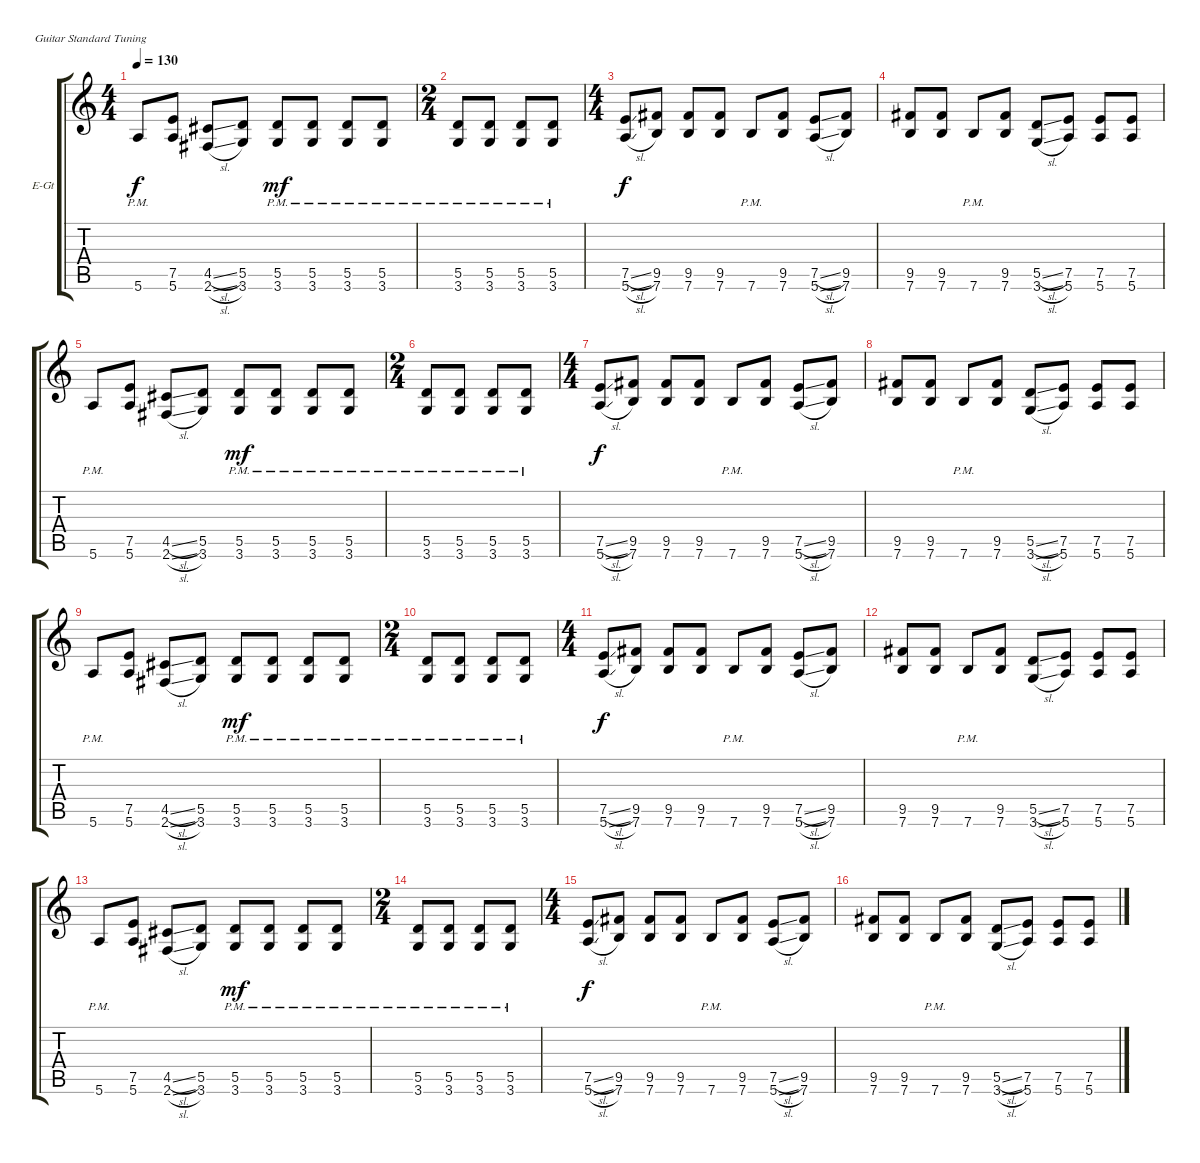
\bracketExtendMode groupsimilarinstruments
\firstSystemTrackNameOrientation horizontal
\otherSystemsTrackNameOrientation horizontal
\track ("L Rhythm" "E-Gt") {instrument distortionguitar}
\staff {score tabs}
\tuning (E4 B3 G3 D3 A2 E2)
\ts (4 4)
\tempo 130
\clef g2
\ks c
5.6{pm}.8{dy f} (7.5 5.6).8 (4.5{sl} 2.6{sl}).8 (5.5 3.6).8 (5.5{pm} 3.6{pm}).8{dy mf} (5.5{pm} 3.6{pm}).8 (5.5{pm} 3.6{pm}).8 (5.5{pm} 3.6{pm}).8 |
\ts (2 4)
\beaming (8 2 2 2 2)
(5.5{pm} 3.6{pm}).8 (5.5{pm} 3.6{pm}).8 (5.5{pm} 3.6{pm}).8 (5.5{pm} 3.6{pm}).8 |
\ts (4 4)
\beaming (8 2 2 2 2)
(7.5{sl} 5.6{sl}).8{dy f} (9.5 7.6).8 (9.5 7.6).8 (9.5 7.6).8 7.6{pm}.8 (9.5 7.6).8 (7.5{sl} 5.6{sl}).8 (9.5 7.6).8 |
(9.5 7.6).8 (9.5 7.6).8 7.6{pm}.8 (9.5 7.6).8 (5.5{sl} 3.6{sl}).8 (7.5 5.6).8 (7.5 5.6).8 (7.5 5.6).8 |
5.6{pm}.8 (7.5 5.6).8 (4.5{sl} 2.6{sl}).8 (5.5 3.6).8 (5.5{pm} 3.6{pm}).8{dy mf} (5.5{pm} 3.6{pm}).8 (5.5{pm} 3.6{pm}).8 (5.5{pm} 3.6{pm}).8 |
\ts (2 4)
\beaming (8 2 2 2 2)
(5.5{pm} 3.6{pm}).8 (5.5{pm} 3.6{pm}).8 (5.5{pm} 3.6{pm}).8 (5.5{pm} 3.6{pm}).8 |
\ts (4 4)
\beaming (8 2 2 2 2)
(7.5{sl} 5.6{sl}).8{dy f} (9.5 7.6).8 (9.5 7.6).8 (9.5 7.6).8 7.6{pm}.8 (9.5 7.6).8 (7.5{sl} 5.6{sl}).8 (9.5 7.6).8 |
(9.5 7.6).8 (9.5 7.6).8 7.6{pm}.8 (9.5 7.6).8 (5.5{sl} 3.6{sl}).8 (7.5 5.6).8 (7.5 5.6).8 (7.5 5.6).8 |
5.6{pm}.8 (7.5 5.6).8 (4.5{sl} 2.6{sl}).8 (5.5 3.6).8 (5.5{pm} 3.6{pm}).8{dy mf} (5.5{pm} 3.6{pm}).8 (5.5{pm} 3.6{pm}).8 (5.5{pm} 3.6{pm}).8 |
\ts (2 4)
\beaming (8 2 2 2 2)
(5.5{pm} 3.6{pm}).8 (5.5{pm} 3.6{pm}).8 (5.5{pm} 3.6{pm}).8 (5.5{pm} 3.6{pm}).8 |
\ts (4 4)
\beaming (8 2 2 2 2)
(7.5{sl} 5.6{sl}).8{dy f} (9.5 7.6).8 (9.5 7.6).8 (9.5 7.6).8 7.6{pm}.8 (9.5 7.6).8 (7.5{sl} 5.6{sl}).8 (9.5 7.6).8 |
(9.5 7.6).8 (9.5 7.6).8 7.6{pm}.8 (9.5 7.6).8 (5.5{sl} 3.6{sl}).8 (7.5 5.6).8 (7.5 5.6).8 (7.5 5.6).8 |
5.6{pm}.8 (7.5 5.6).8 (4.5{sl} 2.6{sl}).8 (5.5 3.6).8 (5.5{pm} 3.6{pm}).8{dy mf} (5.5{pm} 3.6{pm}).8 (5.5{pm} 3.6{pm}).8 (5.5{pm} 3.6{pm}).8 |
\ts (2 4)
\beaming (8 2 2 2 2)
(5.5{pm} 3.6{pm}).8 (5.5{pm} 3.6{pm}).8 (5.5{pm} 3.6{pm}).8 (5.5{pm} 3.6{pm}).8 |
\ts (4 4)
\beaming (8 2 2 2 2)
(7.5{sl} 5.6{sl}).8{dy f} (9.5 7.6).8 (9.5 7.6).8 (9.5 7.6).8 7.6{pm}.8 (9.5 7.6).8 (7.5{sl} 5.6{sl}).8 (9.5 7.6).8 |
(9.5 7.6).8 (9.5 7.6).8 7.6{pm}.8 (9.5 7.6).8 (5.5{sl} 3.6{sl}).8 (7.5 5.6).8 (7.5 5.6).8 (7.5 5.6).8
